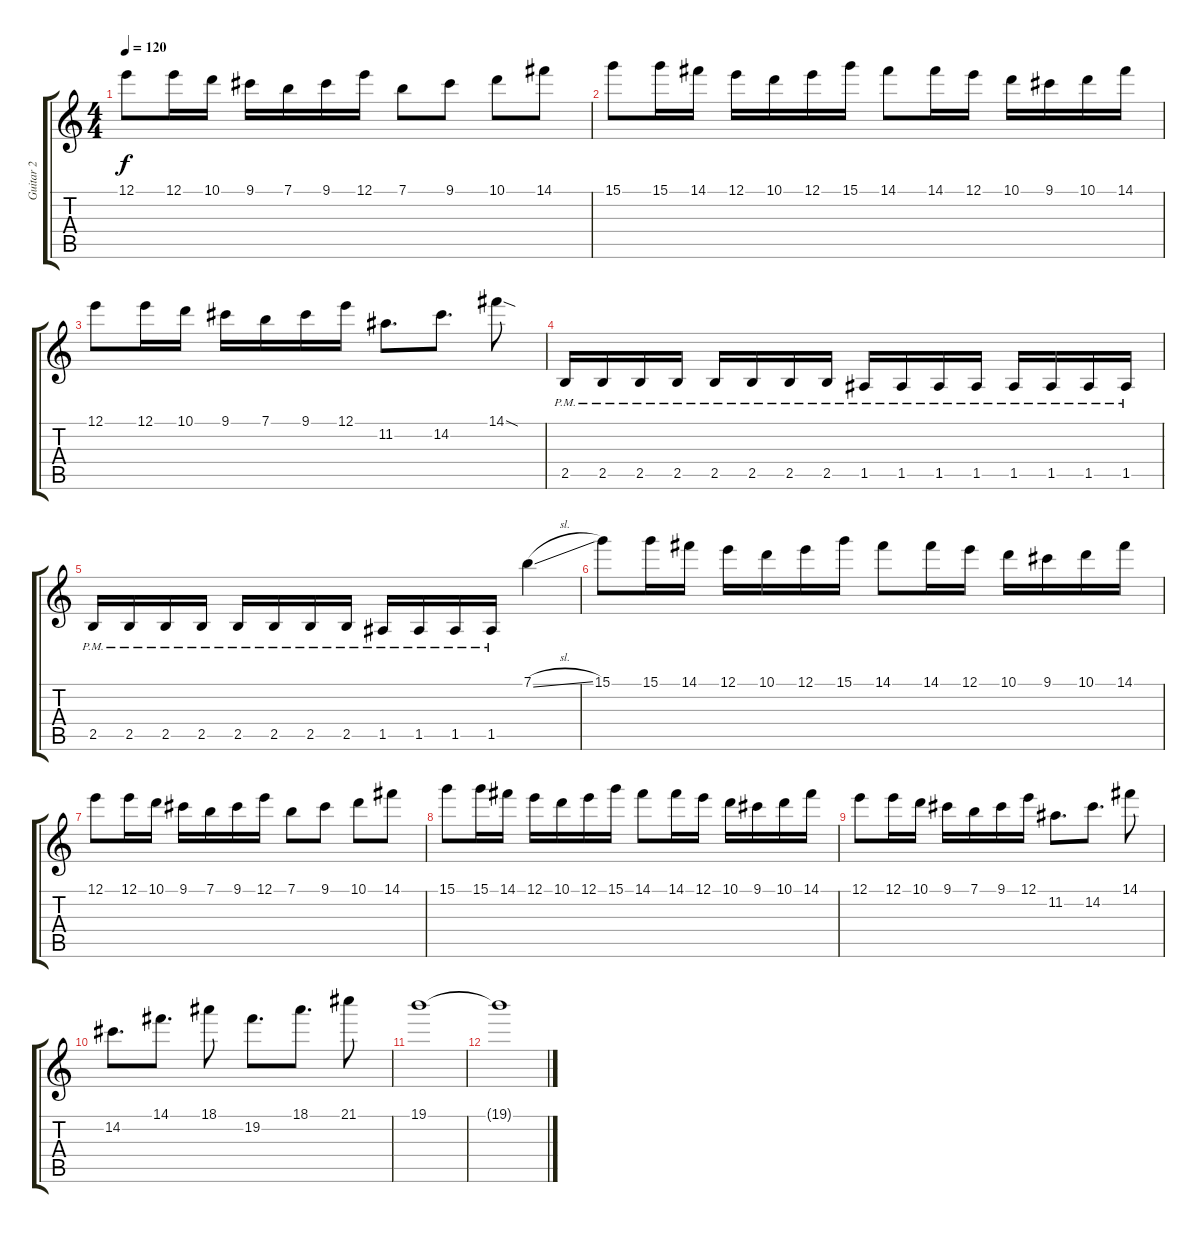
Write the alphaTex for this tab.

\track ("Guitar 2" "Guitar 2") {instrument distortionguitar}
\staff {score tabs}
\tuning (E4 B3 G3 D3 A2 E2) {hide}
\ts (4 4)
\tempo 120
\clef g2
\ks c
12.1.8{dy f} 12.1.16 10.1.16 9.1.16 7.1.16 9.1.16 12.1.16 7.1.8 9.1.8 10.1.8 14.1.8 |
15.1.8 15.1.16 14.1.16 12.1.16 10.1.16 12.1.16 15.1.16 14.1.8 14.1.16 12.1.16 10.1.16 9.1.16 10.1.16 14.1.16 |
12.1.8 12.1.16 10.1.16 9.1.16 7.1.16 9.1.16 12.1.16 11.2.8{d} 14.2.8{d} 14.1{sod}.8 |
2.5{pm}.16{volume 12} 2.5{pm}.16 2.5{pm}.16 2.5{pm}.16 2.5{pm}.16 2.5{pm}.16 2.5{pm}.16 2.5{pm}.16 1.5{pm}.16 1.5{pm}.16 1.5{pm}.16 1.5{pm}.16 1.5{pm}.16 1.5{pm}.16 1.5{pm}.16 1.5{pm}.16 |
2.5{pm}.16 2.5{pm}.16 2.5{pm}.16 2.5{pm}.16 2.5{pm}.16 2.5{pm}.16 2.5{pm}.16 2.5{pm}.16 1.5{pm}.16 1.5{pm}.16 1.5{pm}.16 1.5{pm}.16 7.1{sl}.4{volume 16} |
15.1.8 15.1.16 14.1.16 12.1.16 10.1.16 12.1.16 15.1.16 14.1.8 14.1.16 12.1.16 10.1.16 9.1.16 10.1.16 14.1.16 |
12.1.8 12.1.16 10.1.16 9.1.16 7.1.16 9.1.16 12.1.16 7.1.8 9.1.8 10.1.8 14.1.8 |
15.1.8 15.1.16 14.1.16 12.1.16 10.1.16 12.1.16 15.1.16 14.1.8 14.1.16 12.1.16 10.1.16 9.1.16 10.1.16 14.1.16 |
12.1.8 12.1.16 10.1.16 9.1.16 7.1.16 9.1.16 12.1.16 11.2.8{d} 14.2.8{d} 14.1.8 |
14.2.8{d} 14.1.8{d} 18.1.8 19.2.8{d} 18.1.8{d} 21.1.8 |
19.1.1 |
19.1{t}.1
